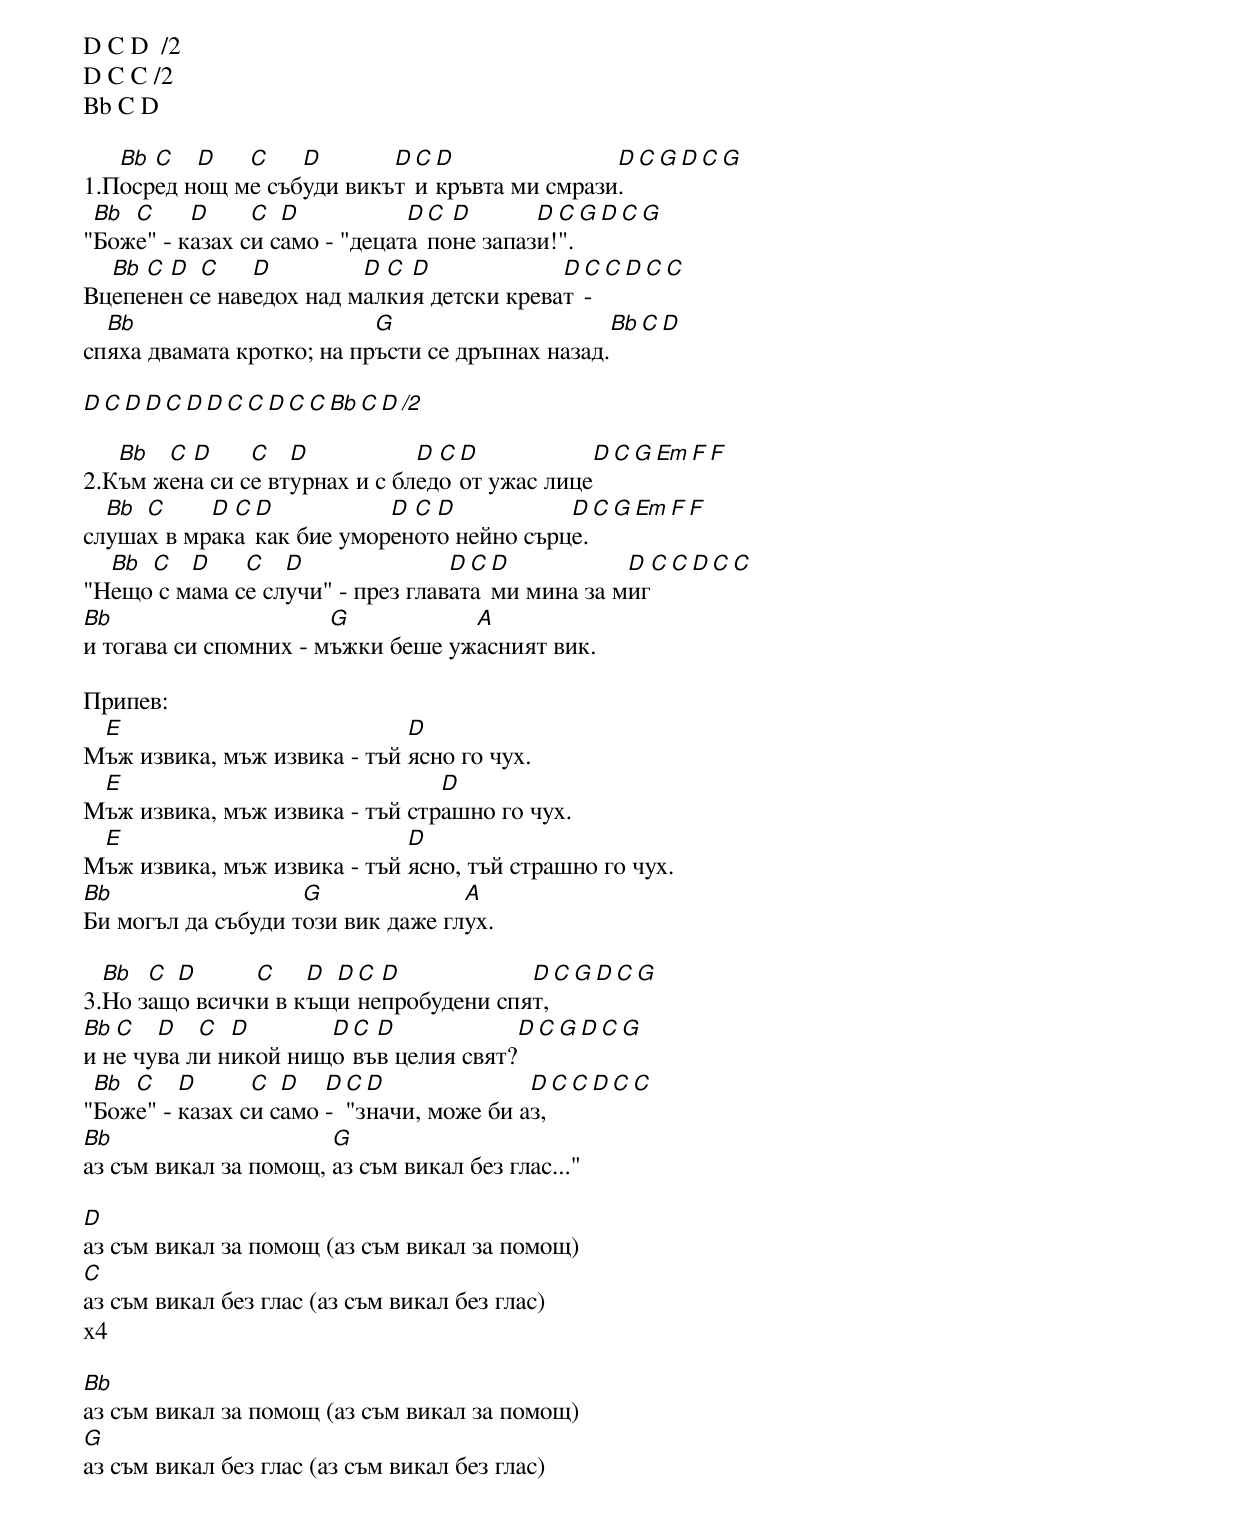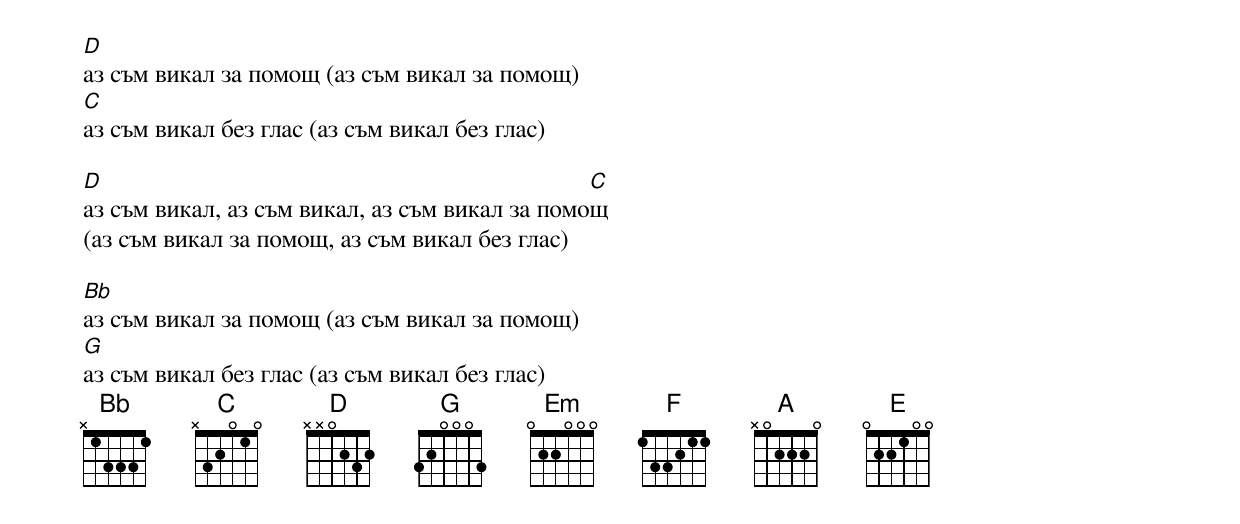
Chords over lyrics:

D C D  /2
D C C /2
Bb C D

   Bb C   D   C    D       D C D               D C G     D C G
1.Посред нощ ме събуди викът и кръвта ми смрази.
 Bb C     D     C  D           D C D       D C G   D C G
"Боже" - казах си само - "децата поне запази!".
  Bb C D  C    D         D C D             D C C   D C C
Вцепенен се наведох над малкия детски креват -
  Bb                       G                       Bb C D
спяха двамата кротко; на пръсти се дръпнах назад.

D C D   D C D     D C C   D C C   Bb C D  /2

   Bb  C D     C   D           D C D           D C G   Em F F
2.Към жена си се втурнах и с бледо от ужас лице
  Bb C     D C D           D C D           D C G   Em F F
слушах в мрака как бие умореното нейно сърце.
  Bb C   D    C   D               D C D           D C C    D C C
"Нещо с мама се случи" - през главата ми мина за миг
Bb                     G           A
и тогава си спомних - мъжки беше ужасният вик.

Припев:
 E                           D
Мъж извика, мъж извика - тъй ясно го чух.
 E                              D
Мъж извика, мъж извика - тъй страшно го чух.
 E                           D
Мъж извика, мъж извика - тъй ясно, тъй страшно го чух.
Bb                  G              A
Би могъл да събуди този вик даже глух.

  Bb  C D      C    D D C D            D C G    D C G
3.Но защо всички в къщи непробудени спят,
Bb C   D   C  D       D C D            D C G     D C G
и не чува ли никой нищо във целия свят?
 Bb C    D      C  D   D C D              D C C   D C C
"Боже" - казах си само - "значи, може би аз,
Bb                     G
аз съм викал за помощ, аз съм викал без глас..."

D
аз съм викал за помощ (аз съм викал за помощ)
C
аз съм викал без глас (аз съм викал без глас)
x4

Bb
аз съм викал за помощ (аз съм викал за помощ)
G
аз съм викал без глас (аз съм викал без глас)

D
аз съм викал за помощ (аз съм викал за помощ)
C
аз съм викал без глас (аз съм викал без глас)

D                                               C
аз съм викал, аз съм викал, аз съм викал за помощ
(аз съм викал за помощ, аз съм викал без глас)

Bb
аз съм викал за помощ (аз съм викал за помощ)
G
аз съм викал без глас (аз съм викал без глас)
